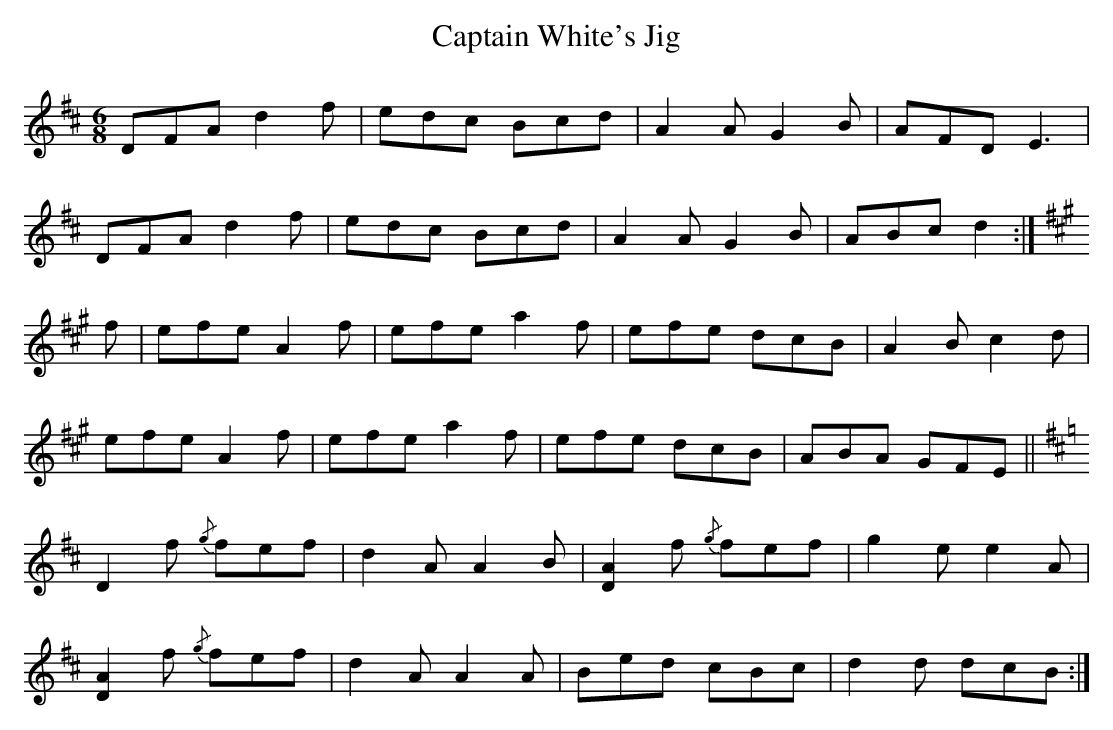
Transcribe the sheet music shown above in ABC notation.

X:1
U: ~ = !turn!
T:Captain White's Jig
L:1/8
M:6/8
K:D
DFA d2 f | edc Bcd | A2 A G2 B | AFD E3 |
DFA d2 f | edc Bcd | A2 A G2 B | ABc d2 :|]
K:A
f | efe A2 f | efe a2 f | efe dcB | A2 Bc2 d |
efe A2 f | efe a2 f | efe dcB | ABA GFE ||
K:D
D2 f {/g}fef | d2 A A2 B | [D2A2] f {/g}fef | g2 e e2 A |
[D2A2] f {/g}fef | d2 A A2 A | Bed cBc | d2 d dcB :|]
